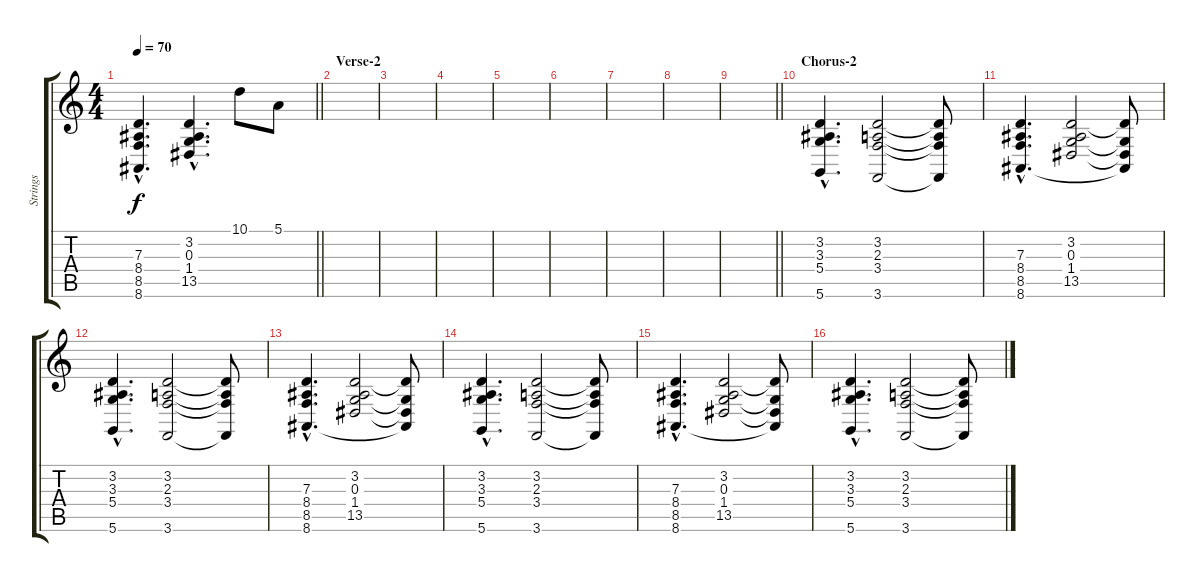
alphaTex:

\track ("Strings" "Strings") {instrument synthstrings1}
\staff {score tabs}
\tuning (E4 B3 G3 D3 A2 D2) {hide}
\ts (4 4)
\tempo 70
\clef g2
\barLineRight lightlight
\ks c
(7.3{hac} 8.4{hac} 8.5{hac} 8.6{hac}).4{d dy f} (3.2{hac} 0.3{hac} 1.4{hac} 13.5{hac}).4{d} 10.1.8 5.1.8 |
\section ("" "Verse-2")
|
|
|
|
|
|
|
\barLineRight lightlight
|
\section ("" "Chorus-2")
(3.2{hac} 3.3{hac} 5.4{hac} 5.6{hac}).4{d} (3.2 2.3 3.4 3.6).2 (3.2{t} 2.3{t} 3.4{t} 3.6{t}).8 |
(7.3{hac} 8.4{hac} 8.5{hac} 8.6{hac}).4{d} (3.2 0.3 1.4 13.5).2 (3.2{t} 0.3{t} 1.4{t} 8.6{t}).8 |
(3.2{hac} 3.3{hac} 5.4{hac} 5.6{hac}).4{d} (3.2 2.3 3.4 3.6).2 (3.2{t} 2.3{t} 3.4{t} 3.6{t}).8 |
(7.3{hac} 8.4{hac} 8.5{hac} 8.6{hac}).4{d} (3.2 0.3 1.4 13.5).2 (3.2{t} 0.3{t} 1.4{t} 8.6{t}).8 |
(3.2{hac} 3.3{hac} 5.4{hac} 5.6{hac}).4{d} (3.2 2.3 3.4 3.6).2 (3.2{t} 2.3{t} 3.4{t} 3.6{t}).8 |
(7.3{hac} 8.4{hac} 8.5{hac} 8.6{hac}).4{d} (3.2 0.3 1.4 13.5).2 (3.2{t} 0.3{t} 1.4{t} 8.6{t}).8 |
(3.2{hac} 3.3{hac} 5.4{hac} 5.6{hac}).4{d} (3.2 2.3 3.4 3.6).2 (3.2{t} 2.3{t} 3.4{t} 3.6{t}).8
